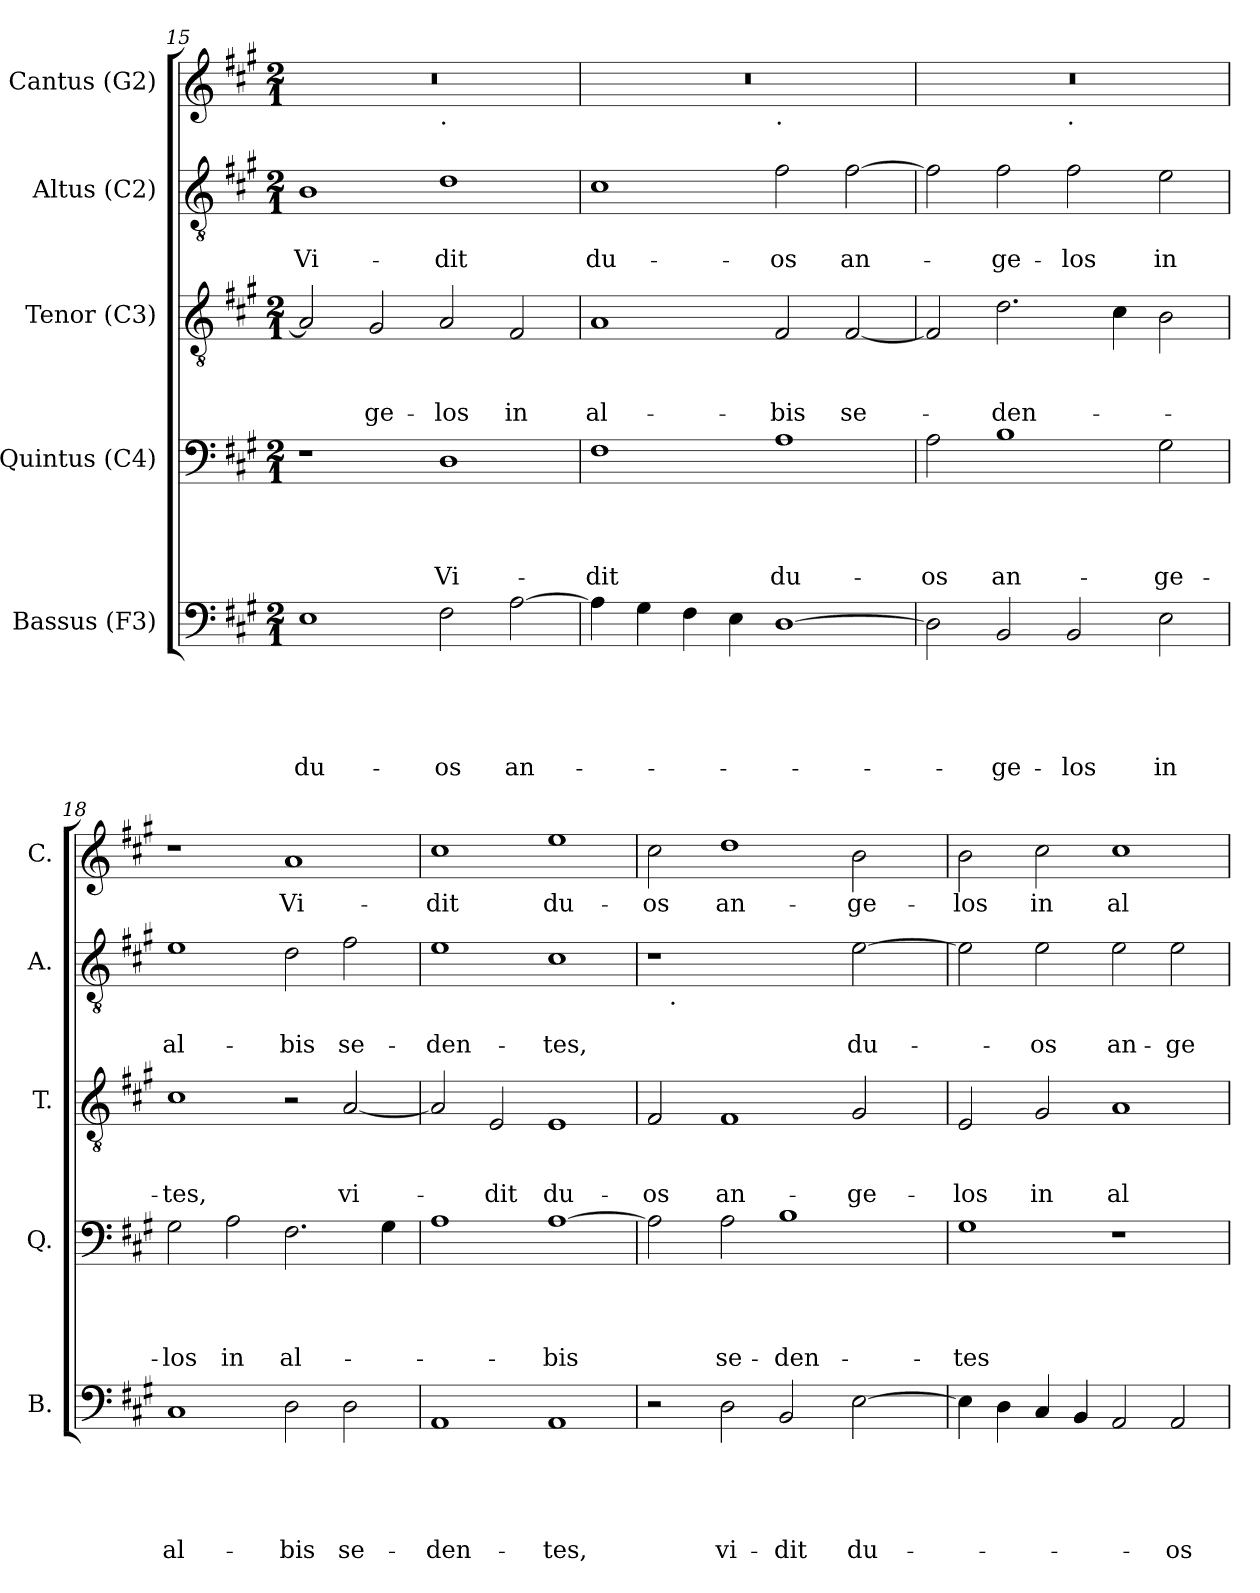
**kern	**text	**text	**text	**text	**text	**kern	**text	**text	**text	**text	**kern	**text	**text	**text	**kern	**text	**text	**kern	**text
*part5	*part5	*part5	*part5	*part5	*part5	*part4	*part4	*part4	*part4	*part4	*part3	*part3	*part3	*part3	*part2	*part2	*part2	*part1	*part1
*staff5	*staff5	*staff5	*staff5	*staff5	*staff5	*staff4	*staff4	*staff4	*staff4	*staff4	*staff3	*staff3	*staff3	*staff3	*staff2	*staff2	*staff2	*staff1	*staff1
*I"Bassus (F3)	*	*	*	*	*	*I"Quintus (C4)	*	*	*	*	*I"Tenor (C3)	*	*	*	*I"Altus (C2)	*	*	*I"Cantus (G2)	*
*I'B.	*	*	*	*	*	*I'Q.	*	*	*	*	*I'T.	*	*	*	*I'A.	*	*	*I'C.	*
!!LO:PB:g=z
*clefF4	*	*	*	*	*	*clefF4	*	*	*	*	*clefGv2	*	*	*	*clefGv2	*	*	*clefG2	*
*k[f#c#g#]	*	*	*	*	*	*k[f#c#g#]	*	*	*	*	*k[f#c#g#]	*	*	*	*k[f#c#g#]	*	*	*k[f#c#g#]	*
*A:	*	*	*	*	*	*A:	*	*	*	*	*A:	*	*	*	*A:	*	*	*A:	*
*M2/1	*	*	*	*	*	*M2/1	*	*	*	*	*M2/1	*	*	*	*M2/1	*	*	*M2/1	*
=15	=15	=15	=15	=15	=15	=15	=15	=15	=15	=15	=15	=15	=15	=15	=15	=15	=15	=15	=15
!	!	!	!	!	!LO:LY:b	!	!	!	!	!	!	!	!	!	!	!	!LO:LY:b	!	!
*	*	*	*	*	*	*	*	*	*	*	*	*	*	*	*	*	*	*^	*
1E	.	.	.	.	du-	1r	.	.	.	.	2A/]	.	.	.	1B	.	Vi-	0r	1ryy	.
!	!	!	!	!	!	!	!	!	!	!	!	!	!	!LO:LY:b	!	!	!	!	!	!
.	.	.	.	.	.	.	.	.	.	.	2G#/	.	.	-ge-	.	.	.	.	.	.
!	!	!	!	!	!	!	!	!	!	!	!	!	!	!	!	!	!	!	!LO:TX:b:t=.	!
!	!	!	!	!	!LO:LY:b	!	!	!	!	!LO:LY:b	!	!	!	!LO:LY:b	!	!	!LO:LY:b	!	!	!
2F#\	.	.	.	.	-os	1D	.	.	.	Vi-	2A/	.	.	-los	1d	.	-dit	.	1ryy	.
!	!	!	!	!	!LO:LY:b	!	!	!	!	!	!	!	!	!LO:LY:b	!	!	!	!	!	!
[>2A\	.	.	.	.	an-	.	.	.	.	.	2F#/	.	.	in	.	.	.	.	.	.
=16	=16	=16	=16	=16	=16	=16	=16	=16	=16	=16	=16	=16	=16	=16	=16	=16	=16	=16	=16	=16
!	!	!	!	!	!	!	!	!	!	!LO:LY:b	!	!	!	!LO:LY:b	!	!	!LO:LY:b	!	!	!
4A\]	.	.	.	.	.	1F#	.	.	.	-dit	1A	.	.	al-	1c#	.	du-	0r	1ryy	.
4G#\	.	.	.	.	.	.	.	.	.	.	.	.	.	.	.	.	.	.	.	.
4F#\	.	.	.	.	.	.	.	.	.	.	.	.	.	.	.	.	.	.	.	.
4E\	.	.	.	.	.	.	.	.	.	.	.	.	.	.	.	.	.	.	.	.
!	!	!	!	!	!	!	!	!	!	!	!	!	!	!	!	!	!	!	!LO:TX:b:t=.	!
!	!	!	!	!	!	!	!	!	!	!LO:LY:b	!	!	!	!LO:LY:b	!	!	!LO:LY:b	!	!	!
[>1D	.	.	.	.	.	1A	.	.	.	du-	2F#/	.	.	-bis	2f#\	.	-os	.	1ryy	.
!	!	!	!	!	!	!	!	!	!	!	!	!	!	!LO:LY:b	!	!	!LO:LY:b	!	!	!
.	.	.	.	.	.	.	.	.	.	.	[<2F#/	.	.	se-	[>2f#\	.	an-	.	.	.
=17	=17	=17	=17	=17	=17	=17	=17	=17	=17	=17	=17	=17	=17	=17	=17	=17	=17	=17	=17	=17
!	!	!	!	!	!	!	!	!	!	!LO:LY:b	!	!	!	!	!	!	!	!	!	!
2D\]	.	.	.	.	.	2A\	.	.	.	-os	2F#/]	.	.	.	2f#\]	.	.	0r	1ryy	.
!	!	!	!	!	!LO:LY:b	!	!	!	!	!LO:LY:b	!	!	!	!LO:LY:b	!	!	!LO:LY:b	!	!	!
2BB/	.	.	.	.	-ge-	1B	.	.	.	an-	2.d\	.	.	-den-	2f#\	.	-ge-	.	.	.
!	!	!	!	!	!	!	!	!	!	!	!	!	!	!	!	!	!	!	!LO:TX:b:t=.	!
!	!	!	!	!	!LO:LY:b	!	!	!	!	!	!	!	!	!	!	!	!LO:LY:b	!	!	!
2BB/	.	.	.	.	-los	.	.	.	.	.	.	.	.	.	2f#\	.	-los	.	1ryy	.
.	.	.	.	.	.	.	.	.	.	.	4c#\	.	.	.	.	.	.	.	.	.
!	!	!	!	!	!LO:LY:b	!	!	!	!	!LO:LY:b	!	!	!	!	!	!	!LO:LY:b	!	!	!
2E\	.	.	.	.	in	2G#\	.	.	.	-ge-	2B\	.	.	.	2e\	.	in	.	.	.
=18	=18	=18	=18	=18	=18	=18	=18	=18	=18	=18	=18	=18	=18	=18	=18	=18	=18	=18	=18	=18
!	!	!	!	!	!LO:LY:b	!	!	!	!	!LO:LY:b	!	!	!	!LO:LY:b	!	!	!LO:LY:b	!	!	!
*	*	*	*	*	*	*	*	*	*	*	*	*	*	*	*	*	*	*v	*v	*
1C#	.	.	.	.	al-	2G#\	.	.	.	-los	1c#	.	.	-tes,	1e	.	al-	1r	.
!	!	!	!	!	!	!	!	!	!	!LO:LY:b	!	!	!	!	!	!	!	!	!
.	.	.	.	.	.	2A\	.	.	.	in	.	.	.	.	.	.	.	.	.
!	!	!	!	!	!LO:LY:b	!	!	!	!	!LO:LY:b	!	!	!	!	!	!	!LO:LY:b	!	!LO:LY:b
2D\	.	.	.	.	-bis	2.F#\	.	.	.	al-	2r	.	.	.	2d\	.	-bis	1a	Vi-
!	!	!	!	!	!LO:LY:b	!	!	!	!	!	!	!	!	!LO:LY:b	!	!	!LO:LY:b	!	!
2D\	.	.	.	.	se-	.	.	.	.	.	[<2A/	.	.	vi-	2f#\	.	se-	.	.
.	.	.	.	.	.	4G#\	.	.	.	.	.	.	.	.	.	.	.	.	.
=19	=19	=19	=19	=19	=19	=19	=19	=19	=19	=19	=19	=19	=19	=19	=19	=19	=19	=19	=19
!	!	!	!	!	!LO:LY:b	!	!	!	!	!	!	!	!	!	!	!	!LO:LY:b	!	!LO:LY:b
1AA	.	.	.	.	-den-	1A	.	.	.	.	2A/]	.	.	.	1e	.	-den-	1cc#	-dit
!	!	!	!	!	!	!	!	!	!	!	!	!	!	!LO:LY:b	!	!	!	!	!
.	.	.	.	.	.	.	.	.	.	.	2E/	.	.	-dit	.	.	.	.	.
!	!	!	!	!	!LO:LY:b	!	!	!	!	!LO:LY:b	!	!	!	!LO:LY:b	!	!	!LO:LY:b	!	!LO:LY:b
1AA	.	.	.	.	-tes,	[<1A	.	.	.	-bis	1E	.	.	du-	1c#	.	-tes,	1ee	du-
!!LO:LB:g=z
=20	=20	=20	=20	=20	=20	=20	=20	=20	=20	=20	=20	=20	=20	=20	=20	=20	=20	=20	=20
!	!	!	!	!	!	!	!	!	!	!	!	!	!	!LO:LY:b	!	!	!	!	!LO:LY:b
*	*	*	*	*	*	*	*	*	*	*	*	*	*	*	*^	*	*	*	*
2r	.	.	.	.	.	2A\]	.	.	.	.	2F#/	.	.	-os	1r	16.ryy	.	.	2cc#\	-os
!	!	!	!	!	!	!	!	!	!	!	!	!	!	!	!	!LO:TX:b:t=.	!	!	!	!
.	.	.	.	.	.	.	.	.	.	.	.	.	.	.	.	1ryy	.	.	.	.
!	!	!	!	!	!LO:LY:b	!	!	!	!	!LO:LY:b	!	!	!	!LO:LY:b	!	!	!	!	!	!LO:LY:b
2D\	.	.	.	.	vi-	2A\	.	.	.	se-	1F#	.	.	an-	.	.	.	.	1dd	an-
!	!	!	!	!	!LO:LY:b	!	!	!	!	!LO:LY:b	!	!	!	!	!	!	!	!	!	!
2BB/	.	.	.	.	-dit	1B	.	.	.	-den-	.	.	.	.	2ryy	.	.	.	.	.
.	.	.	.	.	.	.	.	.	.	.	.	.	.	.	.	2ryy	.	.	.	.
!	!	!	!	!	!LO:LY:b	!	!	!	!	!	!	!	!	!LO:LY:b	!	!	!	!LO:LY:b	!	!LO:LY:b
[>2E\	.	.	.	.	du-	.	.	.	.	.	2G#/	.	.	-ge-	[>2e\	.	.	du-	2b\	-ge-
.	.	.	.	.	.	.	.	.	.	.	.	.	.	.	.	4ryy	.	.	.	.
.	.	.	.	.	.	.	.	.	.	.	.	.	.	.	.	8ryy	.	.	.	.
.	.	.	.	.	.	.	.	.	.	.	.	.	.	.	.	32ryy	.	.	.	.
=21	=21	=21	=21	=21	=21	=21	=21	=21	=21	=21	=21	=21	=21	=21	=21	=21	=21	=21	=21	=21
!	!	!	!	!	!	!	!	!	!	!LO:LY:b	!	!	!	!LO:LY:b	!	!	!	!	!	!LO:LY:b
*	*	*	*	*	*	*	*	*	*	*	*	*	*	*	*v	*v	*	*	*	*
4E\]	.	.	.	.	.	1G#	.	.	.	-tes	2E/	.	.	-los	2e\]	.	.	2b\	-los
4D\	.	.	.	.	.	.	.	.	.	.	.	.	.	.	.	.	.	.	.
!	!	!	!	!	!	!	!	!	!	!	!	!	!	!LO:LY:b	!	!	!LO:LY:b	!	!LO:LY:b
4C#/	.	.	.	.	.	.	.	.	.	.	2G#/	.	.	in	2e\	.	-os	2cc#\	in
4BB/	.	.	.	.	.	.	.	.	.	.	.	.	.	.	.	.	.	.	.
!	!	!	!	!	!	!	!	!	!	!	!	!	!	!LO:LY:b	!	!	!LO:LY:b	!	!LO:LY:b
2AA/	.	.	.	.	.	1r	.	.	.	.	1A	.	.	al-	2e\	.	an-	1cc#	al-
!	!	!	!	!	!LO:LY:b	!	!	!	!	!	!	!	!	!	!	!	!LO:LY:b	!	!
2AA/	.	.	.	.	-os	.	.	.	.	.	.	.	.	.	2e\	.	-ge-	.	.
=	=	=	=	=	=	=	=	=	=	=	=	=	=	=	=	=	=	=	=
*-	*-	*-	*-	*-	*-	*-	*-	*-	*-	*-	*-	*-	*-	*-	*-	*-	*-	*-	*-
